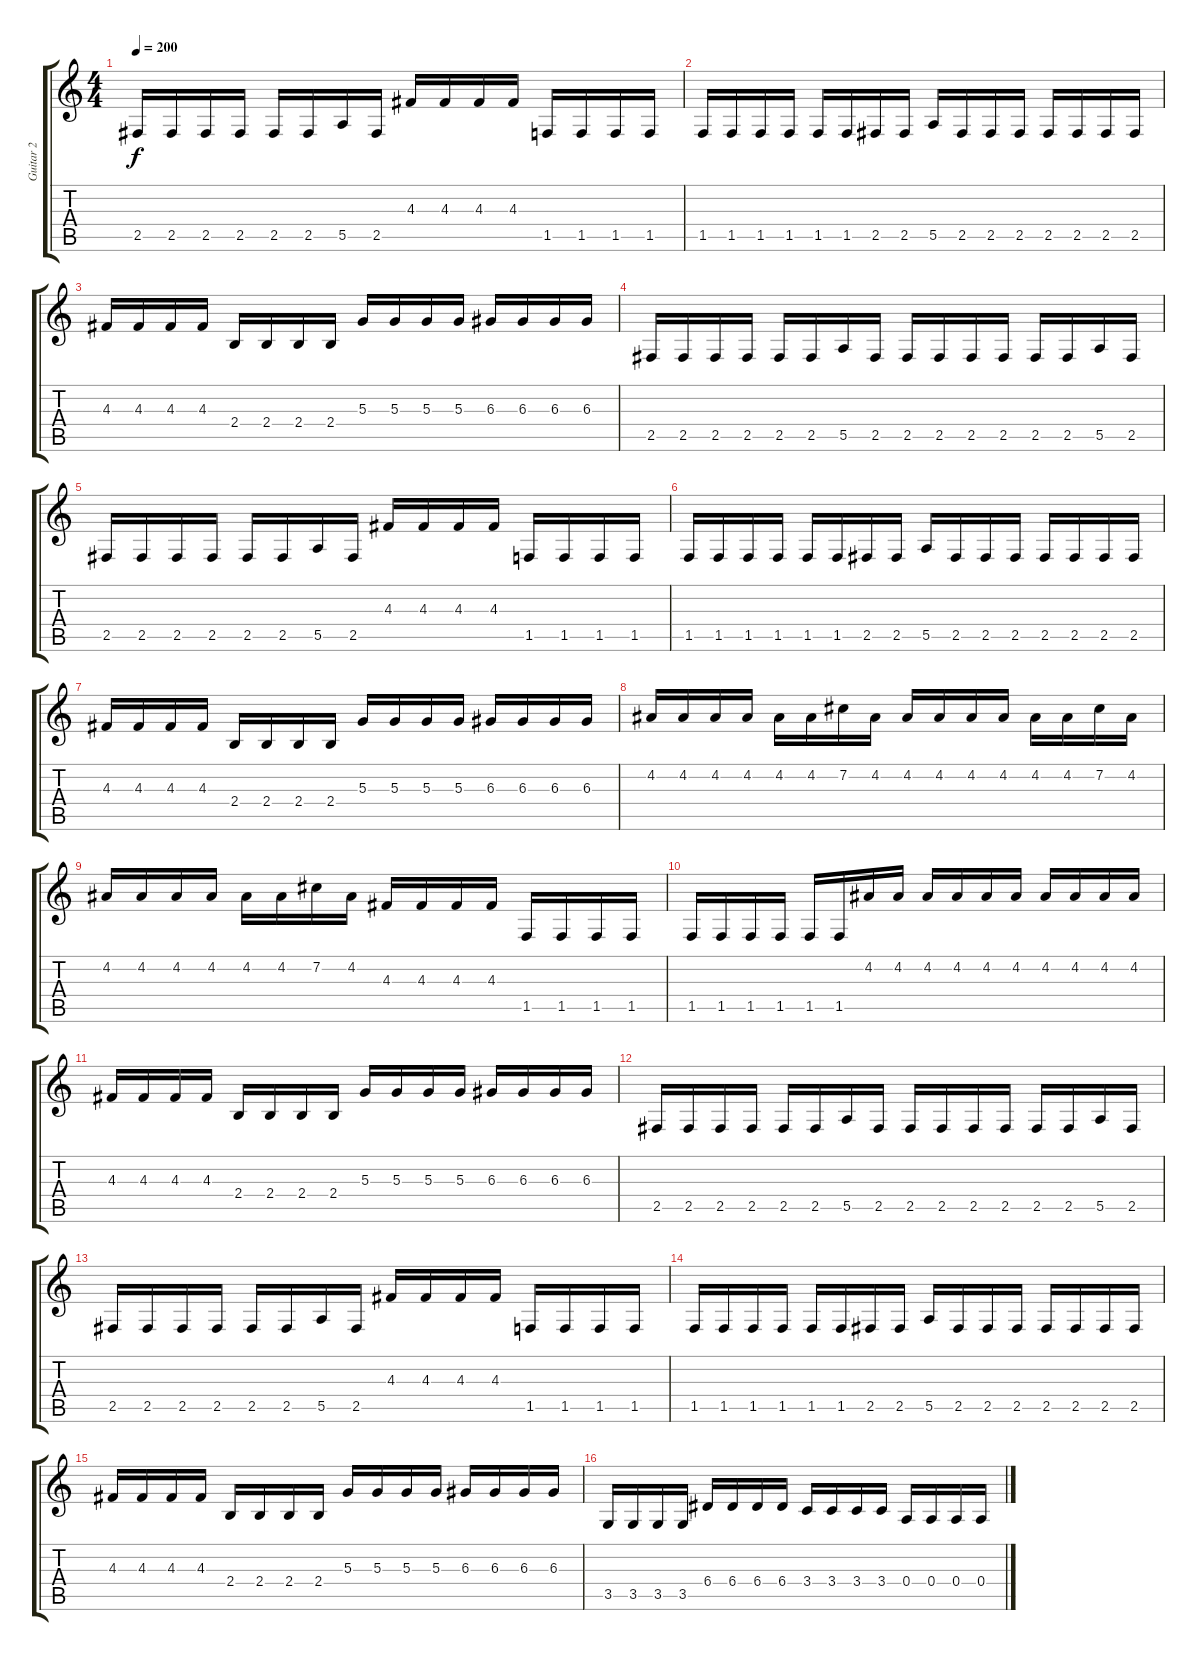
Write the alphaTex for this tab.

\track ("Guitar 2" "Guitar 2") {instrument distortionguitar}
\staff {score tabs}
\tuning (B3 Gb3 D3 A2 E2 B1) {hide}
\ts (4 4)
\tempo 200
\clef g2
\ks c
2.5.16{dy f} 2.5.16 2.5.16 2.5.16 2.5.16 2.5.16 5.5.16 2.5.16 4.3.16 4.3.16 4.3.16 4.3.16 1.5.16 1.5.16 1.5.16 1.5.16 |
1.5.16 1.5.16 1.5.16 1.5.16 1.5.16 1.5.16 2.5.16 2.5.16 5.5.16 2.5.16 2.5.16 2.5.16 2.5.16 2.5.16 2.5.16 2.5.16 |
4.3.16 4.3.16 4.3.16 4.3.16 2.4.16 2.4.16 2.4.16 2.4.16 5.3.16 5.3.16 5.3.16 5.3.16 6.3.16 6.3.16 6.3.16 6.3.16 |
2.5.16 2.5.16 2.5.16 2.5.16 2.5.16 2.5.16 5.5.16 2.5.16 2.5.16 2.5.16 2.5.16 2.5.16 2.5.16 2.5.16 5.5.16 2.5.16 |
2.5.16 2.5.16 2.5.16 2.5.16 2.5.16 2.5.16 5.5.16 2.5.16 4.3.16 4.3.16 4.3.16 4.3.16 1.5.16 1.5.16 1.5.16 1.5.16 |
1.5.16 1.5.16 1.5.16 1.5.16 1.5.16 1.5.16 2.5.16 2.5.16 5.5.16 2.5.16 2.5.16 2.5.16 2.5.16 2.5.16 2.5.16 2.5.16 |
4.3.16 4.3.16 4.3.16 4.3.16 2.4.16 2.4.16 2.4.16 2.4.16 5.3.16 5.3.16 5.3.16 5.3.16 6.3.16 6.3.16 6.3.16 6.3.16 |
4.2.16 4.2.16 4.2.16 4.2.16 4.2.16 4.2.16 7.2.16 4.2.16 4.2.16 4.2.16 4.2.16 4.2.16 4.2.16 4.2.16 7.2.16 4.2.16 |
4.2.16 4.2.16 4.2.16 4.2.16 4.2.16 4.2.16 7.2.16 4.2.16 4.3.16 4.3.16 4.3.16 4.3.16 1.5.16 1.5.16 1.5.16 1.5.16 |
1.5.16 1.5.16 1.5.16 1.5.16 1.5.16 1.5.16 4.2.16 4.2.16 4.2.16 4.2.16 4.2.16 4.2.16 4.2.16 4.2.16 4.2.16 4.2.16 |
4.3.16 4.3.16 4.3.16 4.3.16 2.4.16 2.4.16 2.4.16 2.4.16 5.3.16 5.3.16 5.3.16 5.3.16 6.3.16 6.3.16 6.3.16 6.3.16 |
2.5.16 2.5.16 2.5.16 2.5.16 2.5.16 2.5.16 5.5.16 2.5.16 2.5.16 2.5.16 2.5.16 2.5.16 2.5.16 2.5.16 5.5.16 2.5.16 |
2.5.16 2.5.16 2.5.16 2.5.16 2.5.16 2.5.16 5.5.16 2.5.16 4.3.16 4.3.16 4.3.16 4.3.16 1.5.16 1.5.16 1.5.16 1.5.16 |
1.5.16 1.5.16 1.5.16 1.5.16 1.5.16 1.5.16 2.5.16 2.5.16 5.5.16 2.5.16 2.5.16 2.5.16 2.5.16 2.5.16 2.5.16 2.5.16 |
4.3.16 4.3.16 4.3.16 4.3.16 2.4.16 2.4.16 2.4.16 2.4.16 5.3.16 5.3.16 5.3.16 5.3.16 6.3.16 6.3.16 6.3.16 6.3.16 |
3.5.16 3.5.16 3.5.16 3.5.16 6.4.16 6.4.16 6.4.16 6.4.16 3.4.16 3.4.16 3.4.16 3.4.16 0.4.16 0.4.16 0.4.16 0.4.16
